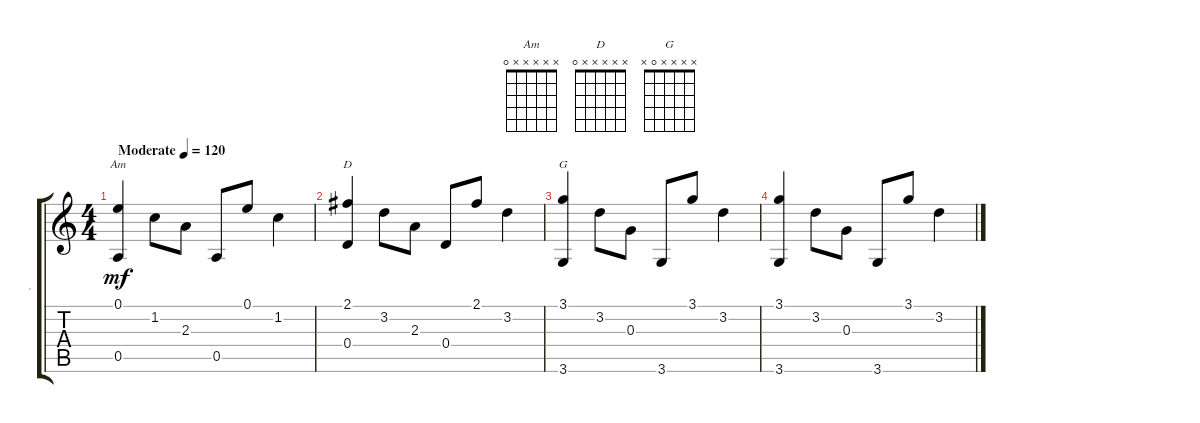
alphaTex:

\track ("." ".") {instrument acousticguitarnylon}
\staff {score tabs}
\tuning (E4 B3 G3 D3 A2 E2) {hide}
\chord ("Am" x x x x x 0)
\chord ("D" x x x x x 0)
\chord ("G" x x x x 0 x)
\ts (4 4)
\tempo (120 "Moderate")
\clef g2
\ks c
(0.1 0.5).4{ch "Am" dy mf instrument acousticguitarnylon} 1.2.8 2.3.8 0.5.8 0.1.8 1.2.4 |
(2.1 0.4).4{ch "D"} 3.2.8 2.3.8 0.4.8 2.1.8 3.2.4 |
(3.1 3.6).4{ch "G"} 3.2.8 0.3.8 3.6.8 3.1.8 3.2.4 |
(3.1 3.6).4 3.2.8 0.3.8 3.6.8 3.1.8 3.2.4
